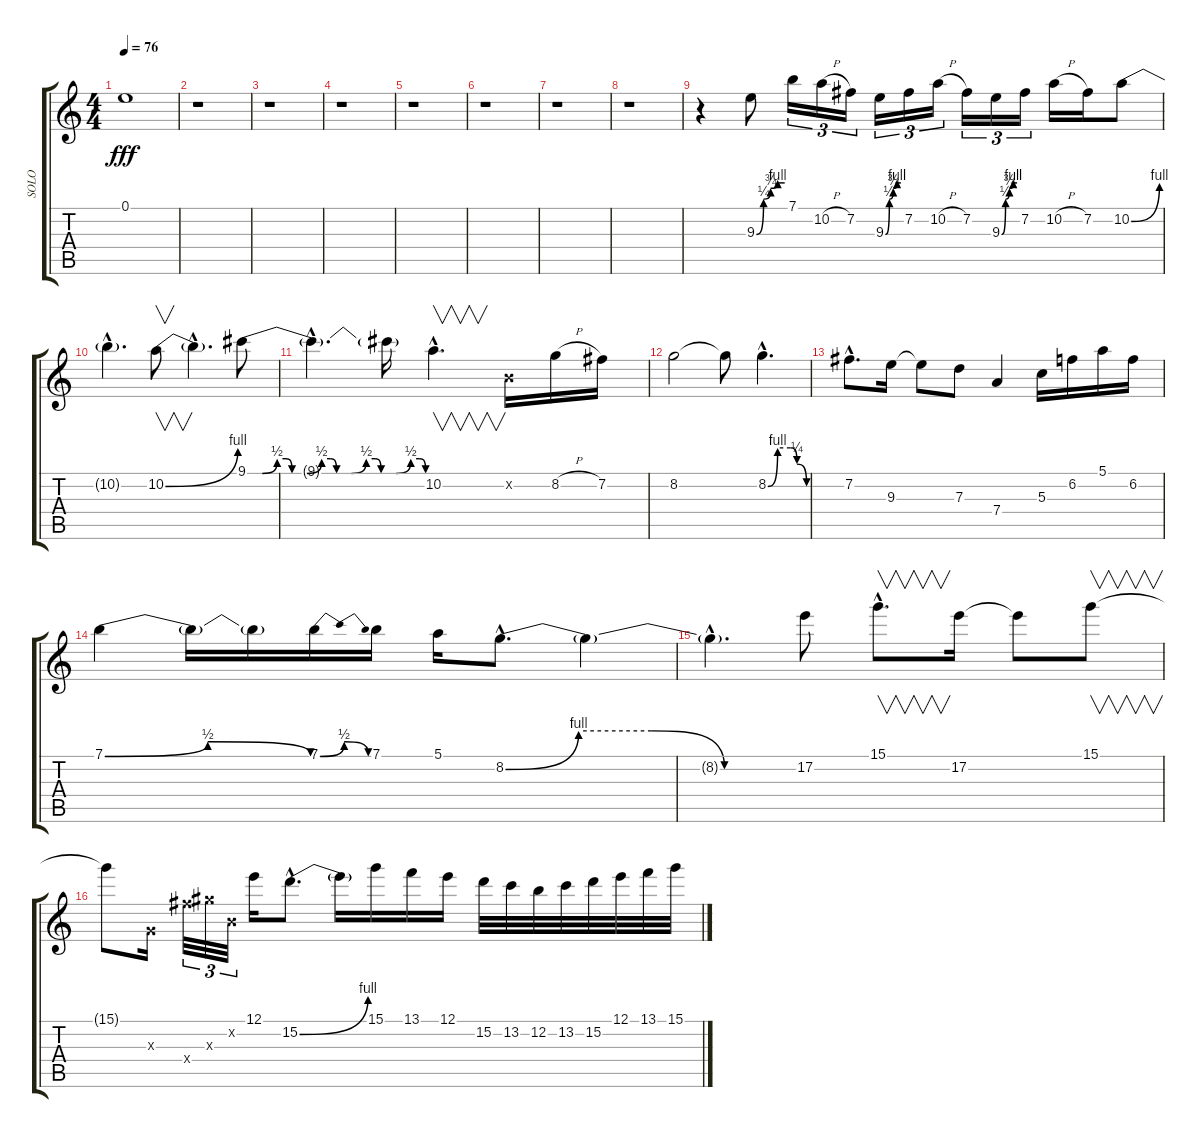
\track ("SOLO" "SOLO") {instrument distortionguitar}
\staff {score tabs}
\tuning (E4 B3 G3 D3 A2 E2) {hide}
\ts (4 4)
\tempo 76
\clef g2
\ks c
0.1{t}.1{dy fff} |
r.1 |
r.1 |
r.1 |
r.1 |
r.1 |
r.1 |
r.1 |
r.4 9.3{be (custom 0 0 15 1 30 3 45 4 60 4)}.8 7.1.16{tu (3 2)} 10.2{h}.16{tu (3 2)} 7.2.16{tu (3 2)} 9.3{be (custom 0 0 15 1 30 3 45 4 60 4)}.16{tu (3 2)} 7.2.16{tu (3 2)} 10.2{h}.16{tu (3 2)} 7.2.16{tu (3 2)} 9.3{be (custom 0 0 15 1 30 3 45 4 60 4)}.16{tu (3 2)} 7.2.16{tu (3 2)} 10.2{h}.16 7.2.16 10.2{be (bend 0 0 60 4)}.8 |
10.2{hac t}.4{d} 10.2{be (bend 0 0 60 4)}.8{v} 10.2{hac t}.4{d} 9.1{be (custom 0 0 5 0 10 2 13 2 15 0 20 0 25 2 28 2 30 0 35 0 40 2 43 2 45 0 50 0 55 2 58 2 60 0)}.8 |
9.1{hac t}.4{d} 9.1{t}.16 10.2{hac}.4{v d} 0.2{x}.16 8.2{h}.16 7.2.16 |
8.2.2 8.2{t}.8 8.2{be (custom 0 0 15 4 35 4 45 1 60 0) hac}.4{d} |
7.2{hac}.8{d} 9.3.16 9.3{t}.8 7.3.8 7.4.4 5.3.16 6.2.16 5.1.16 6.2.16 |
7.1{be (bendrelease 0 0 30 2 45 2 60 0)}.4 7.1{t}.16 7.1{t}.16 7.1{be (bendrelease 0 0 30 2 30 2 60 0)}.16 7.1.16 5.1.16 8.2{be (custom 0 0 15 4 30 4 45 0 60 0) hac}.8{d} 8.2{t}.4 |
8.2{hac t}.4{d} 17.2.8 15.1{hac}.8{v d} 17.2.16 17.2{t}.8 15.1.8{v} |
15.1{t}.8 0.3{x}.16 16.4{x}.32{tu (3 2)} 13.3{x}.32{tu (3 2)} 0.2{x}.32{tu (3 2)} 12.1.16 15.2{be (bend 0 0 60 4) hac}.8{d} 15.2{t}.16 15.1.16 13.1.16 12.1.16 15.2.32 13.2.32 12.2.32 13.2.32 15.2.32 12.1.32 13.1.32 15.1.32
